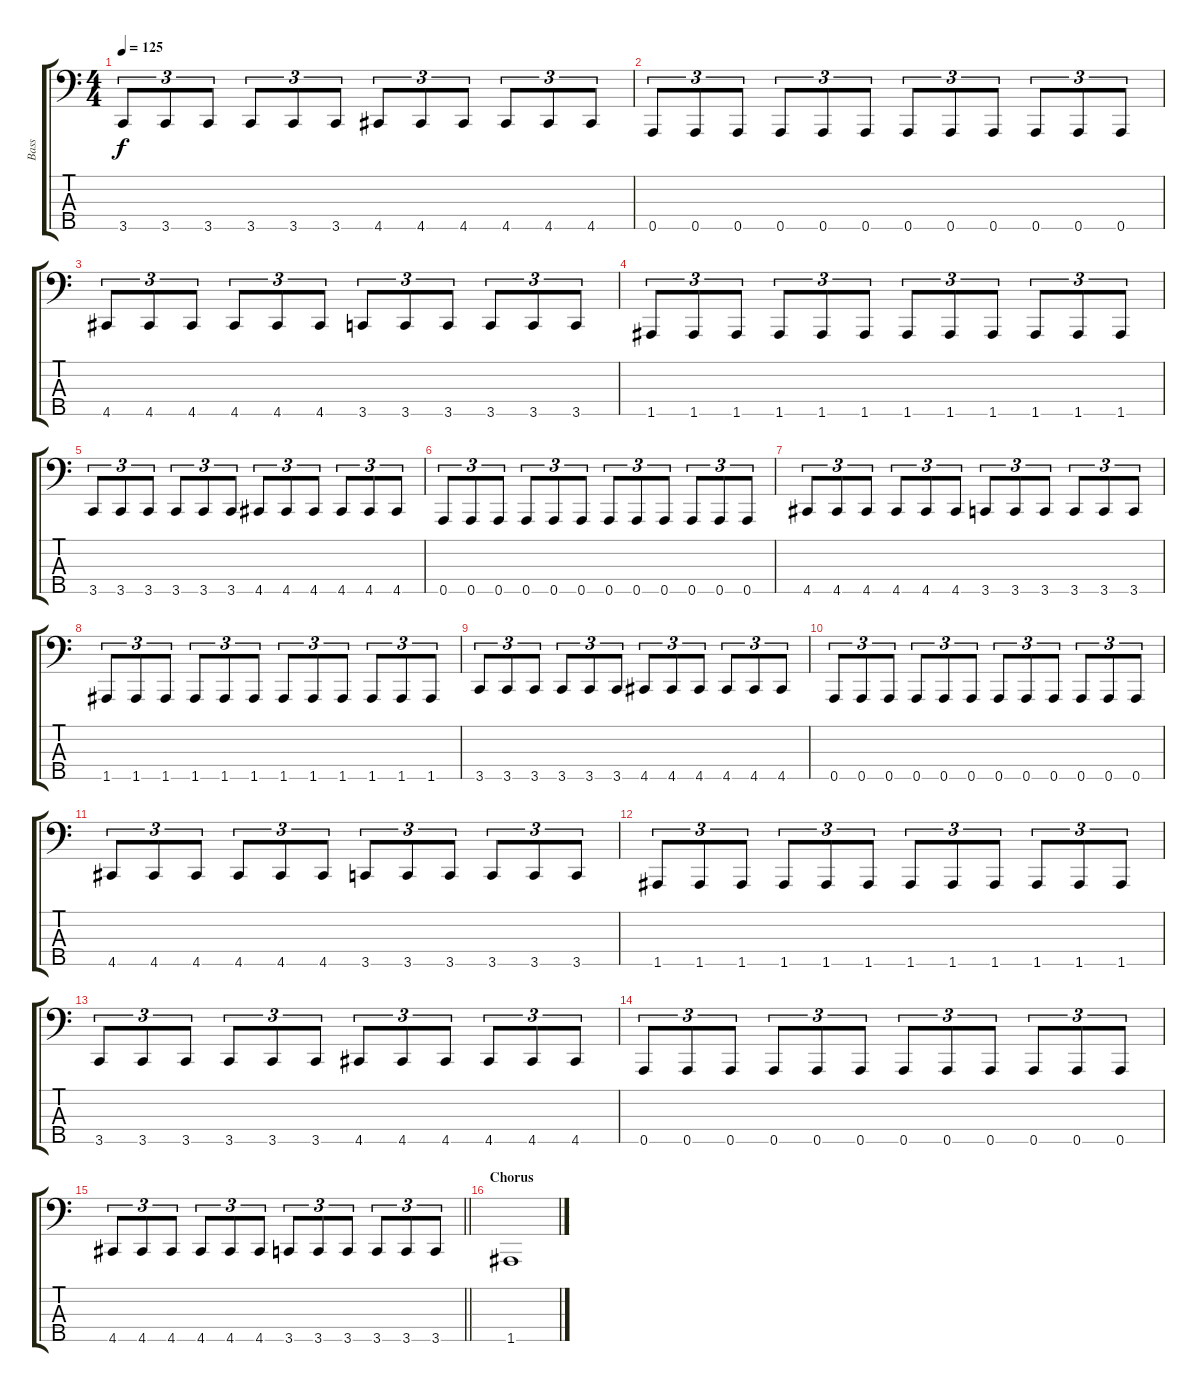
\track ("Bass" "Bass") {instrument electricbasspick}
\staff {score tabs}
\tuning (G2 D2 A1 E1 A0) {hide}
\ts (4 4)
\tempo 125
\clef f4
\ks c
3.5.8{tu (3 2) dy f} 3.5.8{tu (3 2)} 3.5.8{tu (3 2)} 3.5.8{tu (3 2)} 3.5.8{tu (3 2)} 3.5.8{tu (3 2)} 4.5.8{tu (3 2)} 4.5.8{tu (3 2)} 4.5.8{tu (3 2)} 4.5.8{tu (3 2)} 4.5.8{tu (3 2)} 4.5.8{tu (3 2)} |
0.5.8{tu (3 2)} 0.5.8{tu (3 2)} 0.5.8{tu (3 2)} 0.5.8{tu (3 2)} 0.5.8{tu (3 2)} 0.5.8{tu (3 2)} 0.5.8{tu (3 2)} 0.5.8{tu (3 2)} 0.5.8{tu (3 2)} 0.5.8{tu (3 2)} 0.5.8{tu (3 2)} 0.5.8{tu (3 2)} |
4.5.8{tu (3 2)} 4.5.8{tu (3 2)} 4.5.8{tu (3 2)} 4.5.8{tu (3 2)} 4.5.8{tu (3 2)} 4.5.8{tu (3 2)} 3.5.8{tu (3 2)} 3.5.8{tu (3 2)} 3.5.8{tu (3 2)} 3.5.8{tu (3 2)} 3.5.8{tu (3 2)} 3.5.8{tu (3 2)} |
1.5.8{tu (3 2)} 1.5.8{tu (3 2)} 1.5.8{tu (3 2)} 1.5.8{tu (3 2)} 1.5.8{tu (3 2)} 1.5.8{tu (3 2)} 1.5.8{tu (3 2)} 1.5.8{tu (3 2)} 1.5.8{tu (3 2)} 1.5.8{tu (3 2)} 1.5.8{tu (3 2)} 1.5.8{tu (3 2)} |
3.5.8{tu (3 2)} 3.5.8{tu (3 2)} 3.5.8{tu (3 2)} 3.5.8{tu (3 2)} 3.5.8{tu (3 2)} 3.5.8{tu (3 2)} 4.5.8{tu (3 2)} 4.5.8{tu (3 2)} 4.5.8{tu (3 2)} 4.5.8{tu (3 2)} 4.5.8{tu (3 2)} 4.5.8{tu (3 2)} |
0.5.8{tu (3 2)} 0.5.8{tu (3 2)} 0.5.8{tu (3 2)} 0.5.8{tu (3 2)} 0.5.8{tu (3 2)} 0.5.8{tu (3 2)} 0.5.8{tu (3 2)} 0.5.8{tu (3 2)} 0.5.8{tu (3 2)} 0.5.8{tu (3 2)} 0.5.8{tu (3 2)} 0.5.8{tu (3 2)} |
4.5.8{tu (3 2)} 4.5.8{tu (3 2)} 4.5.8{tu (3 2)} 4.5.8{tu (3 2)} 4.5.8{tu (3 2)} 4.5.8{tu (3 2)} 3.5.8{tu (3 2)} 3.5.8{tu (3 2)} 3.5.8{tu (3 2)} 3.5.8{tu (3 2)} 3.5.8{tu (3 2)} 3.5.8{tu (3 2)} |
1.5.8{tu (3 2)} 1.5.8{tu (3 2)} 1.5.8{tu (3 2)} 1.5.8{tu (3 2)} 1.5.8{tu (3 2)} 1.5.8{tu (3 2)} 1.5.8{tu (3 2)} 1.5.8{tu (3 2)} 1.5.8{tu (3 2)} 1.5.8{tu (3 2)} 1.5.8{tu (3 2)} 1.5.8{tu (3 2)} |
3.5.8{tu (3 2)} 3.5.8{tu (3 2)} 3.5.8{tu (3 2)} 3.5.8{tu (3 2)} 3.5.8{tu (3 2)} 3.5.8{tu (3 2)} 4.5.8{tu (3 2)} 4.5.8{tu (3 2)} 4.5.8{tu (3 2)} 4.5.8{tu (3 2)} 4.5.8{tu (3 2)} 4.5.8{tu (3 2)} |
0.5.8{tu (3 2)} 0.5.8{tu (3 2)} 0.5.8{tu (3 2)} 0.5.8{tu (3 2)} 0.5.8{tu (3 2)} 0.5.8{tu (3 2)} 0.5.8{tu (3 2)} 0.5.8{tu (3 2)} 0.5.8{tu (3 2)} 0.5.8{tu (3 2)} 0.5.8{tu (3 2)} 0.5.8{tu (3 2)} |
4.5.8{tu (3 2)} 4.5.8{tu (3 2)} 4.5.8{tu (3 2)} 4.5.8{tu (3 2)} 4.5.8{tu (3 2)} 4.5.8{tu (3 2)} 3.5.8{tu (3 2)} 3.5.8{tu (3 2)} 3.5.8{tu (3 2)} 3.5.8{tu (3 2)} 3.5.8{tu (3 2)} 3.5.8{tu (3 2)} |
1.5.8{tu (3 2)} 1.5.8{tu (3 2)} 1.5.8{tu (3 2)} 1.5.8{tu (3 2)} 1.5.8{tu (3 2)} 1.5.8{tu (3 2)} 1.5.8{tu (3 2)} 1.5.8{tu (3 2)} 1.5.8{tu (3 2)} 1.5.8{tu (3 2)} 1.5.8{tu (3 2)} 1.5.8{tu (3 2)} |
3.5.8{tu (3 2)} 3.5.8{tu (3 2)} 3.5.8{tu (3 2)} 3.5.8{tu (3 2)} 3.5.8{tu (3 2)} 3.5.8{tu (3 2)} 4.5.8{tu (3 2)} 4.5.8{tu (3 2)} 4.5.8{tu (3 2)} 4.5.8{tu (3 2)} 4.5.8{tu (3 2)} 4.5.8{tu (3 2)} |
0.5.8{tu (3 2)} 0.5.8{tu (3 2)} 0.5.8{tu (3 2)} 0.5.8{tu (3 2)} 0.5.8{tu (3 2)} 0.5.8{tu (3 2)} 0.5.8{tu (3 2)} 0.5.8{tu (3 2)} 0.5.8{tu (3 2)} 0.5.8{tu (3 2)} 0.5.8{tu (3 2)} 0.5.8{tu (3 2)} |
\barLineRight lightlight
4.5.8{tu (3 2)} 4.5.8{tu (3 2)} 4.5.8{tu (3 2)} 4.5.8{tu (3 2)} 4.5.8{tu (3 2)} 4.5.8{tu (3 2)} 3.5.8{tu (3 2)} 3.5.8{tu (3 2)} 3.5.8{tu (3 2)} 3.5.8{tu (3 2)} 3.5.8{tu (3 2)} 3.5.8{tu (3 2)} |
\section ("" "Chorus")
1.5.1
